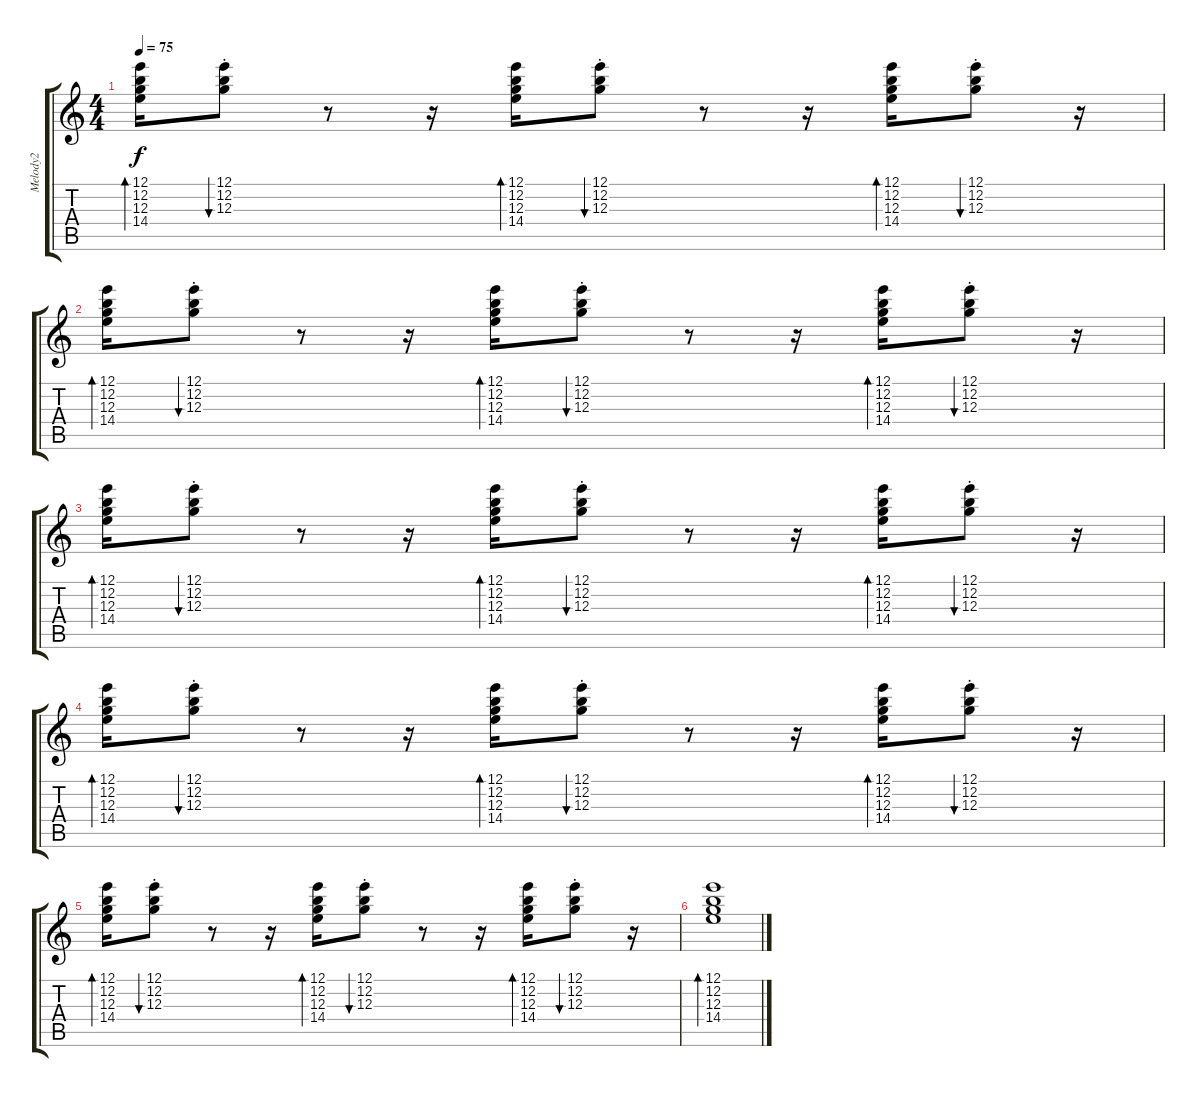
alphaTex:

\track ("Melody2" "Melody2") {instrument distortionguitar}
\staff {score tabs}
\tuning (E4 B3 G3 D3 A2 E2) {hide}
\ts (4 4)
\tempo 75
\clef g2
\ks c
(12.1 12.2 12.3 14.4).16{bd 30 dy f} (12.1{st} 12.2{st} 12.3{st}).8{bu 30} r.8 r.16 (12.1 12.2 12.3 14.4).16{bd 30} (12.1{st} 12.2{st} 12.3{st}).8{bu 30} r.8 r.16 (12.1 12.2 12.3 14.4).16{bd 30} (12.1{st} 12.2{st} 12.3{st}).8{bu 30} r.16 |
(12.1 12.2 12.3 14.4).16{bd 30} (12.1{st} 12.2{st} 12.3{st}).8{bu 30} r.8 r.16 (12.1 12.2 12.3 14.4).16{bd 30} (12.1{st} 12.2{st} 12.3{st}).8{bu 30} r.8 r.16 (12.1 12.2 12.3 14.4).16{bd 30} (12.1{st} 12.2{st} 12.3{st}).8{bu 30} r.16 |
(12.1 12.2 12.3 14.4).16{bd 30} (12.1{st} 12.2{st} 12.3{st}).8{bu 30} r.8 r.16 (12.1 12.2 12.3 14.4).16{bd 30} (12.1{st} 12.2{st} 12.3{st}).8{bu 30} r.8 r.16 (12.1 12.2 12.3 14.4).16{bd 30} (12.1{st} 12.2{st} 12.3{st}).8{bu 30} r.16 |
(12.1 12.2 12.3 14.4).16{bd 30} (12.1{st} 12.2{st} 12.3{st}).8{bu 30} r.8 r.16 (12.1 12.2 12.3 14.4).16{bd 30} (12.1{st} 12.2{st} 12.3{st}).8{bu 30} r.8 r.16 (12.1 12.2 12.3 14.4).16{bd 30} (12.1{st} 12.2{st} 12.3{st}).8{bu 30} r.16 |
(12.1 12.2 12.3 14.4).16{bd 30} (12.1{st} 12.2{st} 12.3{st}).8{bu 30} r.8 r.16 (12.1 12.2 12.3 14.4).16{bd 30} (12.1{st} 12.2{st} 12.3{st}).8{bu 30} r.8 r.16 (12.1 12.2 12.3 14.4).16{bd 30} (12.1{st} 12.2{st} 12.3{st}).8{bu 30} r.16 |
(12.1 12.2 12.3 14.4).1{bd 30}
